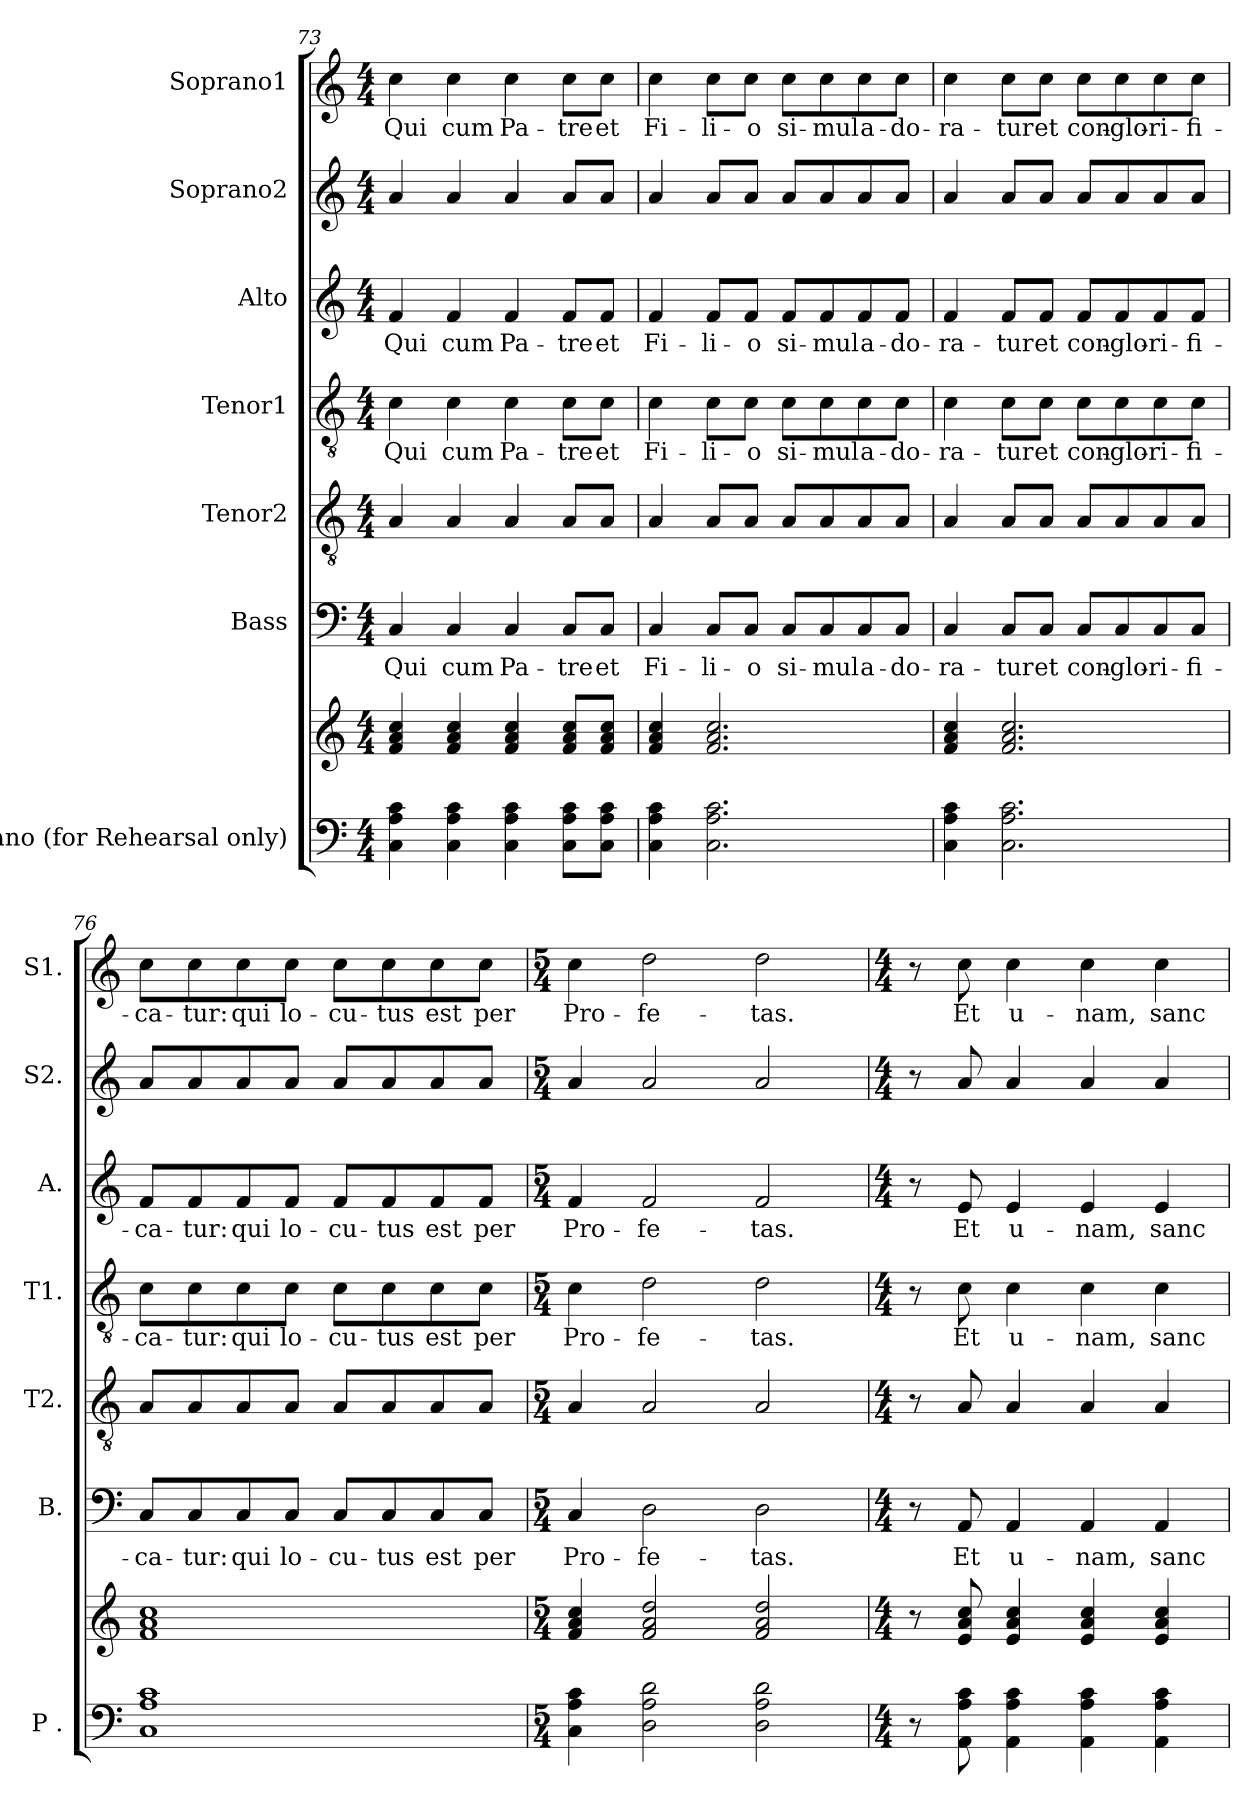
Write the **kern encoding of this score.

**kern	**kern	**kern	**text	**kern	**kern	**text	**kern	**text	**kern	**kern	**text
*part7	*part7	*part6	*part6	*part5	*part4	*part4	*part3	*part3	*part2	*part1	*part1
*staff8	*staff7	*staff6	*staff6	*staff5	*staff4	*staff4	*staff3	*staff3	*staff2	*staff1	*staff1
*I"Piano (for Rehearsal only)	*	*I"Bass	*	*I"Tenor2	*I"Tenor1	*	*I"Alto	*	*I"Soprano2	*I"Soprano1	*
*I'P .	*	*I'B.	*	*I'T2.	*I'T1.	*	*I'A.	*	*I'S2.	*I'S1.	*
*clefF4	*clefG2	*clefF4	*	*clefGv2	*clefGv2	*	*clefG2	*	*clefG2	*clefG2	*
*k[]	*k[]	*k[]	*	*k[]	*k[]	*	*k[]	*	*k[]	*k[]	*
*M4/4	*M4/4	*M4/4	*	*M4/4	*M4/4	*	*M4/4	*	*M4/4	*M4/4	*
=73	=73	=73	=73	=73	=73	=73	=73	=73	=73	=73	=73
!	!	!	!LO:LY:b	!	!	!LO:LY:b	!	!LO:LY:b	!	!	!LO:LY:b
4C\ 4A\ 4c\	4f/ 4a/ 4cc/	4C/	Qui	4A/	4c\	Qui	4f/	Qui	4a/	4cc\	Qui
!	!	!	!LO:LY:b	!	!	!LO:LY:b	!	!LO:LY:b	!	!	!LO:LY:b
4C\ 4A\ 4c\	4f/ 4a/ 4cc/	4C/	cum	4A/	4c\	cum	4f/	cum	4a/	4cc\	cum
!	!	!	!LO:LY:b	!	!	!LO:LY:b	!	!LO:LY:b	!	!	!LO:LY:b
4C\ 4A\ 4c\	4f/ 4a/ 4cc/	4C/	Pa-	4A/	4c\	Pa-	4f/	Pa-	4a/	4cc\	Pa-
!	!	!	!LO:LY:b	!	!	!LO:LY:b	!	!LO:LY:b	!	!	!LO:LY:b
8C\ 8A\ 8c\L	8f/ 8a/ 8cc/L	8C/L	-tre	8A/L	8c\L	-tre	8f/L	-tre	8a/L	8cc\L	-tre
!	!	!	!LO:LY:b	!	!	!LO:LY:b	!	!LO:LY:b	!	!	!LO:LY:b
8C\ 8A\ 8c\J	8f/ 8a/ 8cc/J	8C/J	et	8A/J	8c\J	et	8f/J	et	8a/J	8cc\J	et
=74	=74	=74	=74	=74	=74	=74	=74	=74	=74	=74	=74
!	!	!	!LO:LY:b	!	!	!LO:LY:b	!	!LO:LY:b	!	!	!LO:LY:b
4C\ 4A\ 4c\	4f/ 4a/ 4cc/	4C/	Fi-	4A/	4c\	Fi-	4f/	Fi-	4a/	4cc\	Fi-
!	!	!	!LO:LY:b	!	!	!LO:LY:b	!	!LO:LY:b	!	!	!LO:LY:b
2.C\ 2.A\ 2.c\	2.f/ 2.a/ 2.cc/	8C/L	-li-	8A/L	8c\L	-li-	8f/L	-li-	8a/L	8cc\L	-li-
!	!	!	!LO:LY:b	!	!	!LO:LY:b	!	!LO:LY:b	!	!	!LO:LY:b
.	.	8C/J	-o	8A/J	8c\J	-o	8f/J	-o	8a/J	8cc\J	-o
!	!	!	!LO:LY:b	!	!	!LO:LY:b	!	!LO:LY:b	!	!	!LO:LY:b
.	.	8C/L	si-	8A/L	8c\L	si-	8f/L	si-	8a/L	8cc\L	si-
!	!	!	!LO:LY:b	!	!	!LO:LY:b	!	!LO:LY:b	!	!	!LO:LY:b
.	.	8C/	-mul	8A/	8c\	-mul	8f/	-mul	8a/	8cc\	-mul
!	!	!	!LO:LY:b	!	!	!LO:LY:b	!	!LO:LY:b	!	!	!LO:LY:b
.	.	8C/	a-	8A/	8c\	a-	8f/	a-	8a/	8cc\	a-
!	!	!	!LO:LY:b	!	!	!LO:LY:b	!	!LO:LY:b	!	!	!LO:LY:b
.	.	8C/J	-do-	8A/J	8c\J	-do-	8f/J	-do-	8a/J	8cc\J	-do-
!!LO:PB:g=z
=75	=75	=75	=75	=75	=75	=75	=75	=75	=75	=75	=75
!	!	!	!LO:LY:b	!	!	!LO:LY:b	!	!LO:LY:b	!	!	!LO:LY:b
4C\ 4A\ 4c\	4f/ 4a/ 4cc/	4C/	-ra-	4A/	4c\	-ra-	4f/	-ra-	4a/	4cc\	-ra-
!	!	!	!LO:LY:b	!	!	!LO:LY:b	!	!LO:LY:b	!	!	!LO:LY:b
2.C\ 2.A\ 2.c\	2.f/ 2.a/ 2.cc/	8C/L	-tur	8A/L	8c\L	-tur	8f/L	-tur	8a/L	8cc\L	-tur
!	!	!	!LO:LY:b	!	!	!LO:LY:b	!	!LO:LY:b	!	!	!LO:LY:b
.	.	8C/J	et	8A/J	8c\J	et	8f/J	et	8a/J	8cc\J	et
!	!	!	!LO:LY:b	!	!	!LO:LY:b	!	!LO:LY:b	!	!	!LO:LY:b
.	.	8C/L	con-	8A/L	8c\L	con-	8f/L	con-	8a/L	8cc\L	con-
!	!	!	!LO:LY:b	!	!	!LO:LY:b	!	!LO:LY:b	!	!	!LO:LY:b
.	.	8C/	-glo-	8A/	8c\	-glo-	8f/	-glo-	8a/	8cc\	-glo-
!	!	!	!LO:LY:b	!	!	!LO:LY:b	!	!LO:LY:b	!	!	!LO:LY:b
.	.	8C/	-ri-	8A/	8c\	-ri-	8f/	-ri-	8a/	8cc\	-ri-
!	!	!	!LO:LY:b	!	!	!LO:LY:b	!	!LO:LY:b	!	!	!LO:LY:b
.	.	8C/J	-fi-	8A/J	8c\J	-fi-	8f/J	-fi-	8a/J	8cc\J	-fi-
=76	=76	=76	=76	=76	=76	=76	=76	=76	=76	=76	=76
!	!	!	!LO:LY:b	!	!	!LO:LY:b	!	!LO:LY:b	!	!	!LO:LY:b
1C 1A 1c	1f 1a 1cc	8C/L	-ca-	8A/L	8c\L	-ca-	8f/L	-ca-	8a/L	8cc\L	-ca-
!	!	!	!LO:LY:b	!	!	!LO:LY:b	!	!LO:LY:b	!	!	!LO:LY:b
.	.	8C/	-tur:	8A/	8c\	-tur:	8f/	-tur:	8a/	8cc\	-tur:
!	!	!	!LO:LY:b	!	!	!LO:LY:b	!	!LO:LY:b	!	!	!LO:LY:b
.	.	8C/	qui	8A/	8c\	qui	8f/	qui	8a/	8cc\	qui
!	!	!	!LO:LY:b	!	!	!LO:LY:b	!	!LO:LY:b	!	!	!LO:LY:b
.	.	8C/J	lo-	8A/J	8c\J	lo-	8f/J	lo-	8a/J	8cc\J	lo-
!	!	!	!LO:LY:b	!	!	!LO:LY:b	!	!LO:LY:b	!	!	!LO:LY:b
.	.	8C/L	-cu-	8A/L	8c\L	-cu-	8f/L	-cu-	8a/L	8cc\L	-cu-
!	!	!	!LO:LY:b	!	!	!LO:LY:b	!	!LO:LY:b	!	!	!LO:LY:b
.	.	8C/	-tus	8A/	8c\	-tus	8f/	-tus	8a/	8cc\	-tus
!	!	!	!LO:LY:b	!	!	!LO:LY:b	!	!LO:LY:b	!	!	!LO:LY:b
.	.	8C/	est	8A/	8c\	est	8f/	est	8a/	8cc\	est
!	!	!	!LO:LY:b	!	!	!LO:LY:b	!	!LO:LY:b	!	!	!LO:LY:b
.	.	8C/J	per	8A/J	8c\J	per	8f/J	per	8a/J	8cc\J	per
=77	=77	=77	=77	=77	=77	=77	=77	=77	=77	=77	=77
*M5/4	*M5/4	*M5/4	*	*M5/4	*M5/4	*	*M5/4	*	*M5/4	*M5/4	*
!	!	!	!LO:LY:b	!	!	!LO:LY:b	!	!LO:LY:b	!	!	!LO:LY:b
4C\ 4A\ 4c\	4f/ 4a/ 4cc/	4C/	Pro-	4A/	4c\	Pro-	4f/	Pro-	4a/	4cc\	Pro-
!	!	!	!LO:LY:b	!	!	!LO:LY:b	!	!LO:LY:b	!	!	!LO:LY:b
2D\ 2A\ 2d\	2f/ 2a/ 2dd/	2D\	-fe-	2A/	2d\	-fe-	2f/	-fe-	2a/	2dd\	-fe-
!	!	!	!LO:LY:b	!	!	!LO:LY:b	!	!LO:LY:b	!	!	!LO:LY:b
2D\ 2A\ 2d\	2f/ 2a/ 2dd/	2D\	-tas.	2A/	2d\	-tas.	2f/	-tas.	2a/	2dd\	-tas.
!!LO:PB:g=z
=78	=78	=78	=78	=78	=78	=78	=78	=78	=78	=78	=78
*M4/4	*M4/4	*M4/4	*	*M4/4	*M4/4	*	*M4/4	*	*M4/4	*M4/4	*
8r	8r	8r	.	8r	8r	.	8r	.	8r	8r	.
!	!	!	!LO:LY:b	!	!	!LO:LY:b	!	!LO:LY:b	!	!	!LO:LY:b
8AA\ 8A\ 8c\	8e/ 8a/ 8cc/	8AA/	Et	8A/	8c\	Et	8e/	Et	8a/	8cc\	Et
!	!	!	!LO:LY:b	!	!	!LO:LY:b	!	!LO:LY:b	!	!	!LO:LY:b
4AA\ 4A\ 4c\	4e/ 4a/ 4cc/	4AA/	u-	4A/	4c\	u-	4e/	u-	4a/	4cc\	u-
!	!	!	!LO:LY:b	!	!	!LO:LY:b	!	!LO:LY:b	!	!	!LO:LY:b
4AA\ 4A\ 4c\	4e/ 4a/ 4cc/	4AA/	-nam,	4A/	4c\	-nam,	4e/	-nam,	4a/	4cc\	-nam,
!	!	!	!LO:LY:b	!	!	!LO:LY:b	!	!LO:LY:b	!	!	!LO:LY:b
4AA\ 4A\ 4c\	4e/ 4a/ 4cc/	4AA/	sanc-	4A/	4c\	sanc-	4e/	sanc-	4a/	4cc\	sanc-
=	=	=	=	=	=	=	=	=	=	=	=
*-	*-	*-	*-	*-	*-	*-	*-	*-	*-	*-	*-
